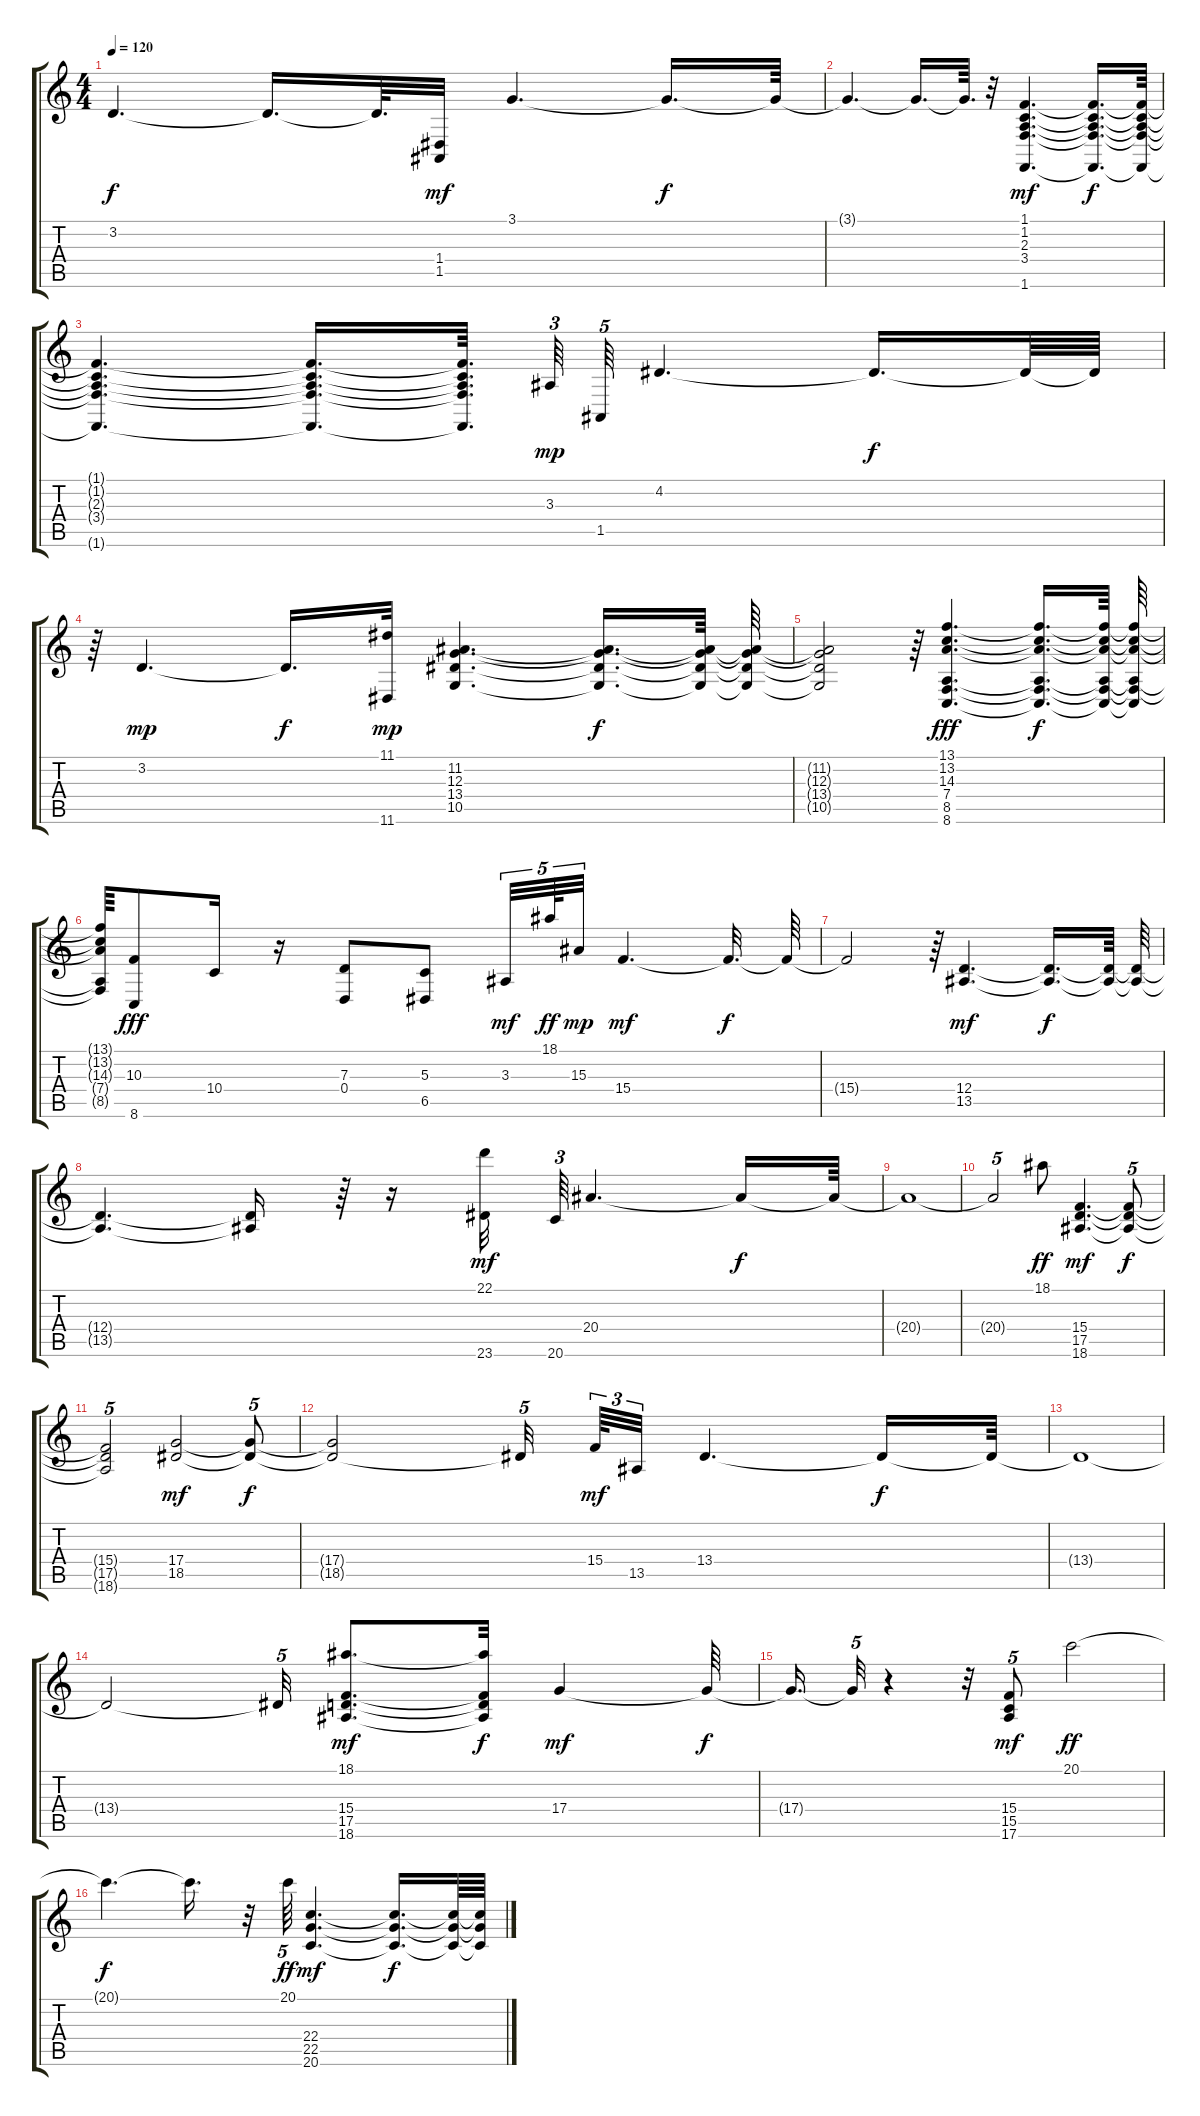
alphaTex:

\track "" {instrument stringensemble2}
\staff {score tabs}
\tuning (E4 B3 G3 D3 A2 E2) {hide}
\ts (4 4)
\tempo 120
\clef g2
\ks c
3.2{t}.4{d dy f} 3.2{t}.16{d} 3.2{t}.64{d} (1.4 1.5).32{dy mf} 3.1.4{d} 3.1{t}.16{d dy f} 3.1{t}.64 |
3.1{t}.4{d} 3.1{t}.16{d} 3.1{t}.64{d} r.32 (1.1 1.2 2.3 3.4 1.6).4{d dy mf} (1.1{t} 1.2{t} 2.3{t} 3.4{t} 1.6{t}).16{d dy f} (1.1{t} 1.2{t} 2.3{t} 3.4{t} 1.6{t}).64 |
(1.1{t} 1.2{t} 2.3{t} 3.4{t} 1.6{t}).4{d} (1.1{t} 1.2{t} 2.3{t} 3.4{t} 1.6{t}).16{d} (1.1{t} 1.2{t} 2.3{t} 3.4{t} 1.6{t}).64{d} 3.3.64{tu (3 2) dy mp} 1.5.64{tu (5 4)} 4.2.4{d} 4.2{t}.16{d dy f} 4.2{t}.64 4.2{t}.64 |
r.64 3.2.4{d dy mp} 3.2{t}.16{d dy f} (11.1 11.6).32{dy mp} (11.2 12.3 13.4 10.5).4{d} (11.2{t} 12.3{t} 13.4{t} 10.5{t}).16{d dy f} (11.2{t} 12.3{t} 13.4{t} 10.5{t}).64 (11.2{t} 12.3{t} 13.4{t} 10.5{t}).64 |
(11.2{t} 12.3{t} 13.4{t} 10.5{t}).2 r.64 (13.1 13.2 14.3 7.4 8.5 8.6).4{d dy fff} (13.1{t} 13.2{t} 14.3{t} 7.4{t} 8.5{t} 8.6{t}).16{d dy f} (13.1{t} 13.2{t} 14.3{t} 7.4{t} 8.5{t} 8.6{t}).64 (13.1{t} 13.2{t} 14.3{t} 7.4{t} 8.5{t} 8.6{t}).64 |
(13.1{t} 13.2{t} 14.3{t} 7.4{t} 8.5{t}).64 (10.3 8.6).8{dy fff} 10.4.16 r.16 (7.3 0.4).8 (5.3 6.5).8 3.3.32{tu (5 4) dy mf} 18.1.64{tu (5 4) dy ff} 15.3.32{tu (5 4) dy mp} 15.4.4{d dy mf} 15.4{t}.32{d dy f} 15.4{t}.64 |
15.4{t}.2 r.64 (12.4 13.5).4{d dy mf} (12.4{t} 13.5{t}).16{d dy f} (12.4{t} 13.5{t}).64 (12.4{t} 13.5{t}).64 |
(12.4{t} 13.5{t}).4{d} (12.4{t} 13.5{t}).16 r.64 r.16 (22.1 23.6).32{dy mf} 20.6.64{tu (3 2)} 20.4.4{d} 20.4{t}.16{dy f} 20.4{t}.64 |
20.4{t}.1 |
20.4{t}.2{tu (5 4)} 18.1.8{dy ff} (15.4 17.5 18.6).4{d dy mf} (15.4{t} 17.5{t} 18.6{t}).8{tu (5 4) dy f} |
(15.4{t} 17.5{t} 18.6{t}).2{tu (5 4)} (17.4 18.5).2{dy mf} (17.4{t} 18.5{t}).8{tu (5 4) dy f} |
(17.4{t} 18.5{t}).2 18.5{t}.32{tu (5 4)} 15.4.64{tu (3 2) dy mf} 13.5.32{tu (3 2)} 13.4.4{d} 13.4{t}.16{dy f} 13.4{t}.64 |
13.4{t}.1 |
13.4{t}.2 13.4{t}.32{tu (5 4)} (18.1 15.4 17.5 18.6).8{d dy mf} (18.1{t} 15.4{t} 17.5{t} 18.6{t}).32{dy f} 17.4.4{dy mf} 17.4{t}.64{dy f} |
17.4{t}.16{d} 17.4{t}.32{tu (5 4)} r.4 r.32 (15.4 15.5 17.6).8{tu (5 4) dy mf} 20.1.2{dy ff} |
20.1{t}.4{d dy f} 20.1{t}.16{d} r.32 20.1.64{tu (5 4) dy ff} (22.4 22.5 20.6).4{d dy mf} (22.4{t} 22.5{t} 20.6{t}).16{d dy f} (22.4{t} 22.5{t} 20.6{t}).64 (22.4{t} 22.5{t} 20.6{t}).64
